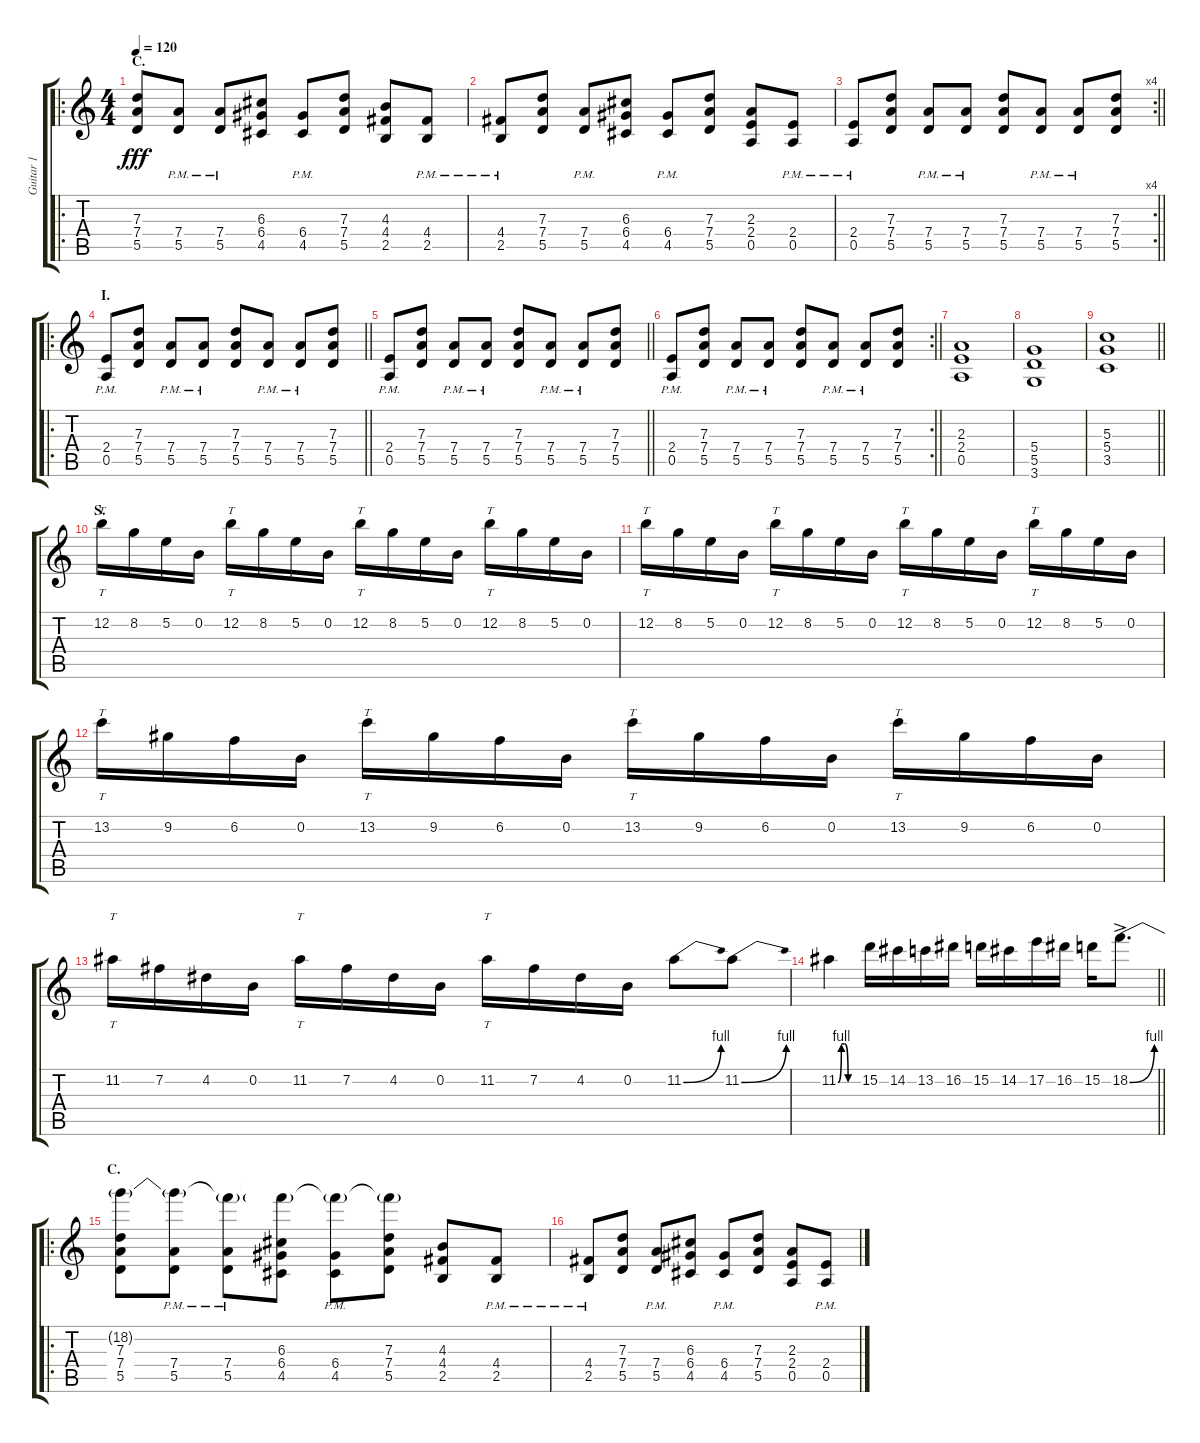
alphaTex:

\track ("Guitar 1" "Guitar 1") {instrument overdrivenguitar}
\staff {score tabs}
\tuning (E4 B3 G3 D3 A2 E2) {hide}
\ro
\ts (4 4)
\section ("" "C.")
\tempo 120
\clef g2
\ks c
(7.3 7.4 5.5).8{dy fff} (7.4{pm} 5.5{pm}).8 (7.4{pm} 5.5{pm}).8 (6.3 6.4 4.5).8 (6.4{pm} 4.5{pm}).8 (7.3 7.4 5.5).8 (4.3 4.4 2.5).8 (4.4{pm} 2.5{pm}).8 |
(4.4{pm} 2.5{pm}).8 (7.3 7.4 5.5).8 (7.4{pm} 5.5{pm}).8 (6.3 6.4 4.5).8 (6.4{pm} 4.5{pm}).8 (7.3 7.4 5.5).8 (2.3 2.4 0.5).8 (2.4{pm} 0.5{pm}).8 |
\rc 4
\barLineRight lightlight
(2.4{pm} 0.5{pm}).8 (7.3 7.4 5.5).8 (7.4{pm} 5.5{pm}).8 (7.4{pm} 5.5{pm}).8 (7.3 7.4 5.5).8 (7.4{pm} 5.5{pm}).8 (7.4{pm} 5.5{pm}).8 (7.3 7.4 5.5).8 |
\ro
\section ("" "I.")
\barLineRight lightlight
(2.4{pm} 0.5{pm}).8 (7.3 7.4 5.5).8 (7.4{pm} 5.5{pm}).8 (7.4{pm} 5.5{pm}).8 (7.3 7.4 5.5).8 (7.4{pm} 5.5{pm}).8 (7.4{pm} 5.5{pm}).8 (7.3 7.4 5.5).8 |
\barLineRight lightlight
(2.4{pm} 0.5{pm}).8 (7.3 7.4 5.5).8 (7.4{pm} 5.5{pm}).8 (7.4{pm} 5.5{pm}).8 (7.3 7.4 5.5).8 (7.4{pm} 5.5{pm}).8 (7.4{pm} 5.5{pm}).8 (7.3 7.4 5.5).8 |
\rc 2
\barLineRight lightlight
(2.4{pm} 0.5{pm}).8 (7.3 7.4 5.5).8 (7.4{pm} 5.5{pm}).8 (7.4{pm} 5.5{pm}).8 (7.3 7.4 5.5).8 (7.4{pm} 5.5{pm}).8 (7.4{pm} 5.5{pm}).8 (7.3 7.4 5.5).8 |
(2.3 2.4 0.5).1 |
(5.4 5.5 3.6).1 |
\barLineRight lightlight
(5.3 5.4 3.5).1 |
\section ("" "S.")
12.2.16{tt volume 16 instrument distortionguitar} 8.2.16 5.2.16 0.2.16 12.2.16{tt} 8.2.16 5.2.16 0.2.16 12.2.16{tt} 8.2.16 5.2.16 0.2.16 12.2.16{tt} 8.2.16 5.2.16 0.2.16 |
12.2.16{tt} 8.2.16 5.2.16 0.2.16 12.2.16{tt} 8.2.16 5.2.16 0.2.16 12.2.16{tt} 8.2.16 5.2.16 0.2.16 12.2.16{tt} 8.2.16 5.2.16 0.2.16 |
13.2.16{tt} 9.2.16 6.2.16 0.2.16 13.2.16{tt} 9.2.16 6.2.16 0.2.16 13.2.16{tt} 9.2.16 6.2.16 0.2.16 13.2.16{tt} 9.2.16 6.2.16 0.2.16 |
11.2.16{tt} 7.2.16 4.2.16 0.2.16 11.2.16{tt} 7.2.16 4.2.16 0.2.16 11.2.16{tt} 7.2.16 4.2.16 0.2.16 11.2{be (bend 0 0 60 4)}.8 11.2{be (bend 0 0 60 4)}.8 |
\barLineRight lightlight
11.2{be (custom 0 0 10 4 20 4 30 0 60 0)}.4 15.2.16 14.2.16 13.2.16 16.2.16 15.2.16 14.2.16 17.2.16 16.2.16 15.2.16 18.2{be (bend 0 0 60 4) ac}.8{d} |
\ro
\section ("" "C.")
(18.2{t} 7.3 7.4 5.5).8{volume 12 instrument overdrivenguitar} (18.2{t} 7.4{pm} 5.5{pm}).8 (18.2{t} 7.4{pm} 5.5{pm}).8 (18.2{t} 6.3 6.4 4.5).8 (18.2{t} 6.4{pm} 4.5{pm}).8 (18.2{t} 7.3 7.4 5.5).8 (4.3 4.4 2.5).8 (4.4{pm} 2.5{pm}).8 |
(4.4{pm} 2.5{pm}).8 (7.3 7.4 5.5).8 (7.4{pm} 5.5{pm}).8 (6.3 6.4 4.5).8 (6.4{pm} 4.5{pm}).8 (7.3 7.4 5.5).8 (2.3 2.4 0.5).8 (2.4{pm} 0.5{pm}).8
